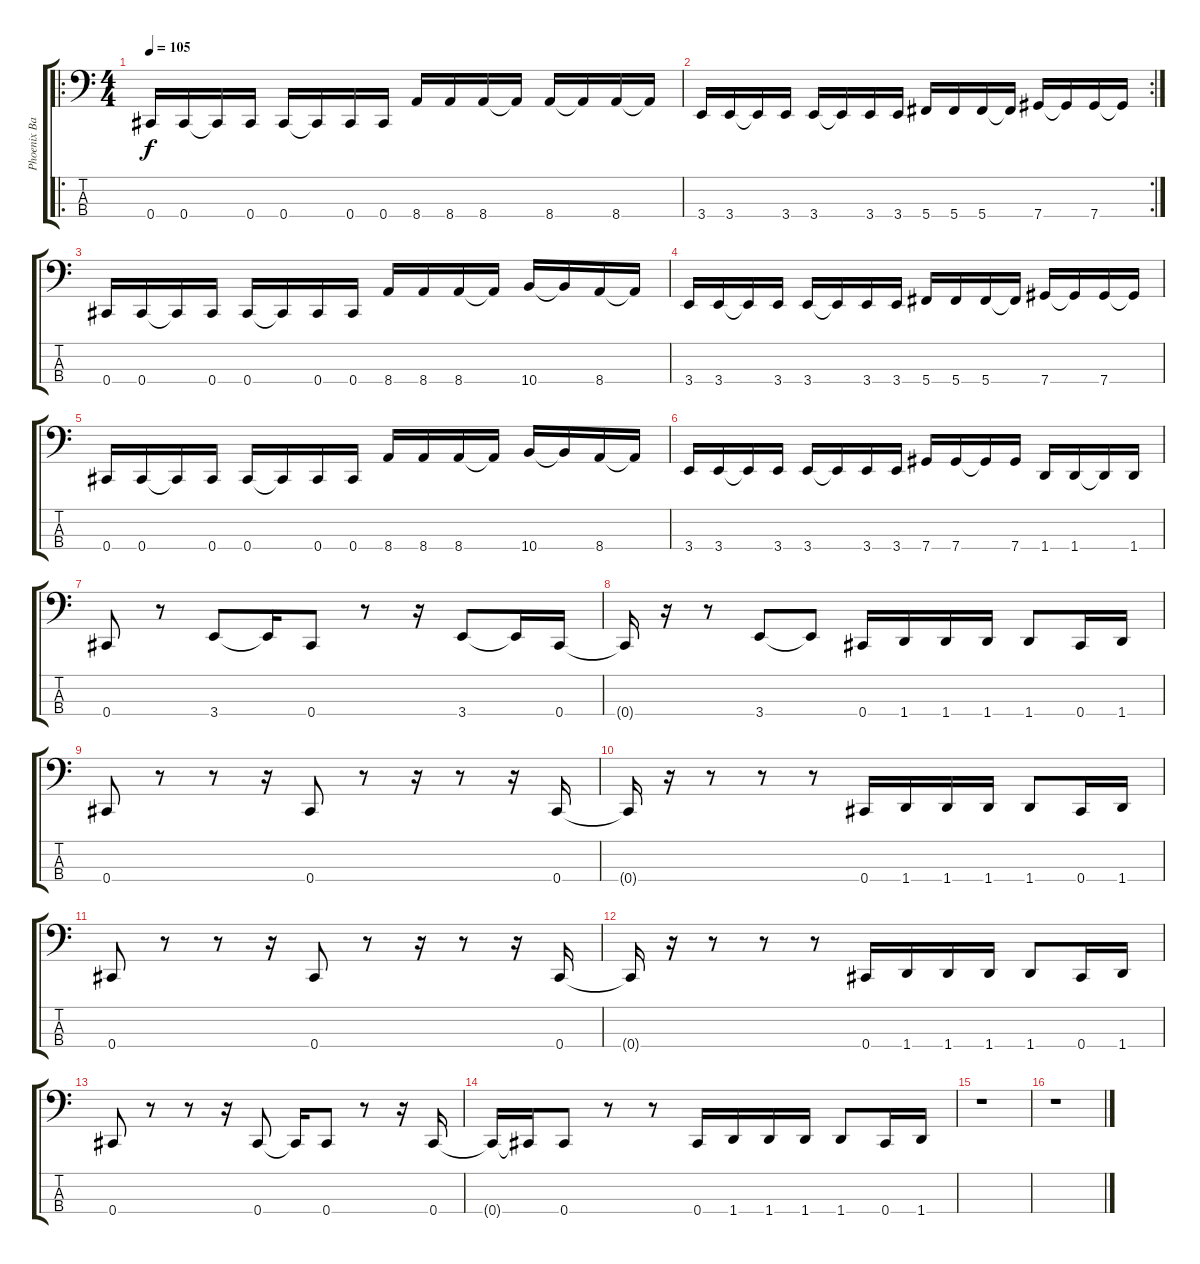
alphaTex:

\track ("Phoenix Bass2" "Phoenix Ba") {instrument electricbasspick}
\staff {score tabs}
\tuning (Gb2 Db2 Ab1 Db1) {hide}
\ro
\ts (4 4)
\tempo 105
\clef f4
\ks c
0.4.16{dy f} 0.4.16 0.4{t}.16 0.4.16 0.4.16 0.4{t}.16 0.4.16 0.4.16 8.4.16 8.4.16 8.4.16 8.4{t}.16 8.4.16 8.4{t}.16 8.4.16 8.4{t}.16 |
\rc 2
3.4.16 3.4.16 3.4{t}.16 3.4.16 3.4.16 3.4{t}.16 3.4.16 3.4.16 5.4.16 5.4.16 5.4.16 5.4{t}.16 7.4.16 7.4{t}.16 7.4.16 7.4{t}.16 |
0.4.16 0.4.16 0.4{t}.16 0.4.16 0.4.16 0.4{t}.16 0.4.16 0.4.16 8.4.16 8.4.16 8.4.16 8.4{t}.16 10.4.16 10.4{t}.16 8.4.16 8.4{t}.16 |
3.4.16 3.4.16 3.4{t}.16 3.4.16 3.4.16 3.4{t}.16 3.4.16 3.4.16 5.4.16 5.4.16 5.4.16 5.4{t}.16 7.4.16 7.4{t}.16 7.4.16 7.4{t}.16 |
0.4.16 0.4.16 0.4{t}.16 0.4.16 0.4.16 0.4{t}.16 0.4.16 0.4.16 8.4.16 8.4.16 8.4.16 8.4{t}.16 10.4.16 10.4{t}.16 8.4.16 8.4{t}.16 |
3.4.16 3.4.16 3.4{t}.16 3.4.16 3.4.16 3.4{t}.16 3.4.16 3.4.16 7.4.16 7.4.16 7.4{t}.16 7.4.16 1.4.16 1.4.16 1.4{t}.16 1.4.16 |
0.4.8 r.8 3.4.8 3.4{t}.16 0.4.8 r.8 r.16 3.4.8 3.4{t}.16 0.4.16 |
0.4{t}.16 r.16 r.8 3.4.8 3.4{t}.8 0.4.16 1.4.16 1.4.16 1.4.16 1.4.8 0.4.16 1.4.16 |
0.4.8 r.8 r.8 r.16 0.4.8 r.8 r.16 r.8 r.16 0.4.16 |
0.4{t}.16 r.16 r.8 r.8 r.8 0.4.16 1.4.16 1.4.16 1.4.16 1.4.8 0.4.16 1.4.16 |
0.4.8 r.8 r.8 r.16 0.4.8 r.8 r.16 r.8 r.16 0.4.16 |
0.4{t}.16 r.16 r.8 r.8 r.8 0.4.16 1.4.16 1.4.16 1.4.16 1.4.8 0.4.16 1.4.16 |
0.4.8 r.8 r.8 r.16 0.4.8 0.4{t}.16 0.4.8 r.8 r.16 0.4.16 |
0.4{t}.16 0.4{t}.16 0.4.8 r.8 r.8 0.4.16 1.4.16 1.4.16 1.4.16 1.4.8 0.4.16 1.4.16 |
r.1 |
r.1
